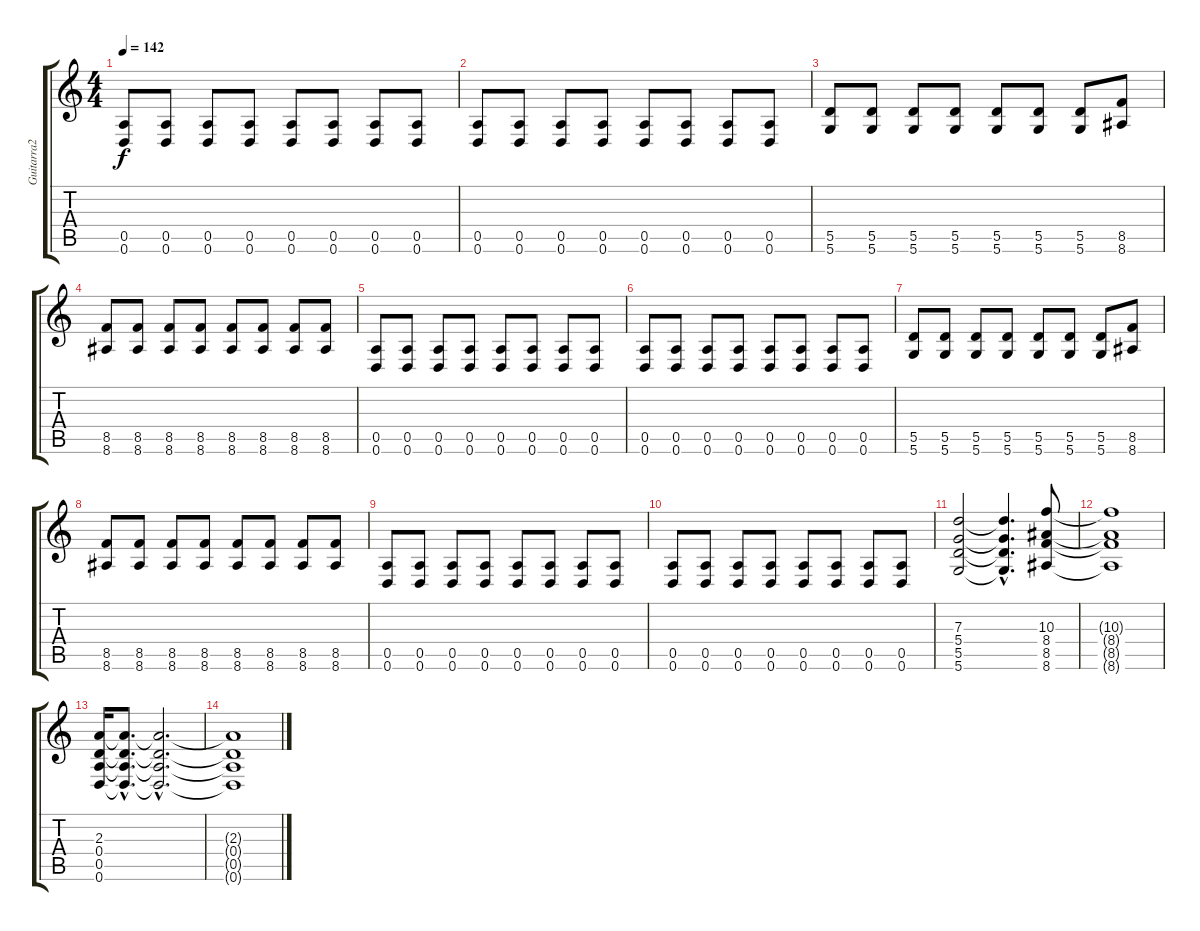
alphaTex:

\track ("Guitarra2" "Guitarra2") {instrument overdrivenguitar}
\staff {score tabs}
\tuning (E4 B3 G3 D3 A2 D2) {hide}
\ts (4 4)
\tempo 142
\clef g2
\ks c
(0.5 0.6).8{dy f} (0.5 0.6).8 (0.5 0.6).8 (0.5 0.6).8 (0.5 0.6).8 (0.5 0.6).8 (0.5 0.6).8 (0.5 0.6).8 |
(0.5 0.6).8 (0.5 0.6).8 (0.5 0.6).8 (0.5 0.6).8 (0.5 0.6).8 (0.5 0.6).8 (0.5 0.6).8 (0.5 0.6).8 |
(5.5 5.6).8{volume 11} (5.5 5.6).8 (5.5 5.6).8 (5.5 5.6).8 (5.5 5.6).8 (5.5 5.6).8 (5.5 5.6).8 (8.5 8.6).8 |
(8.5 8.6).8 (8.5 8.6).8 (8.5 8.6).8 (8.5 8.6).8 (8.5 8.6).8 (8.5 8.6).8 (8.5 8.6).8 (8.5 8.6).8 |
(0.5 0.6).8 (0.5 0.6).8 (0.5 0.6).8 (0.5 0.6).8 (0.5 0.6).8 (0.5 0.6).8 (0.5 0.6).8 (0.5 0.6).8 |
(0.5 0.6).8 (0.5 0.6).8 (0.5 0.6).8 (0.5 0.6).8 (0.5 0.6).8 (0.5 0.6).8 (0.5 0.6).8 (0.5 0.6).8 |
(5.5 5.6).8{volume 11} (5.5 5.6).8 (5.5 5.6).8 (5.5 5.6).8 (5.5 5.6).8 (5.5 5.6).8 (5.5 5.6).8 (8.5 8.6).8 |
(8.5 8.6).8 (8.5 8.6).8 (8.5 8.6).8 (8.5 8.6).8 (8.5 8.6).8 (8.5 8.6).8 (8.5 8.6).8 (8.5 8.6).8 |
(0.5 0.6).8 (0.5 0.6).8 (0.5 0.6).8 (0.5 0.6).8 (0.5 0.6).8 (0.5 0.6).8 (0.5 0.6).8 (0.5 0.6).8 |
(0.5 0.6).8 (0.5 0.6).8 (0.5 0.6).8 (0.5 0.6).8 (0.5 0.6).8 (0.5 0.6).8 (0.5 0.6).8 (0.5 0.6).8 |
(7.3 5.4 5.5 5.6).2{volume 6} (7.3{hac t} 5.4{hac t} 5.5{hac t} 5.6{hac t}).4{d} (10.3 8.4 8.5 8.6).8{volume 11} |
(10.3{t} 8.4{t} 8.5{t} 8.6{t}).1{volume 6} |
(2.3 0.4 0.5 0.6).16{volume 11} (2.3{hac t} 0.4{hac t} 0.5{hac t} 0.6{hac t}).8{d volume 0} (2.3{hac t} 0.4{hac t} 0.5{hac t} 0.6{hac t}).2{d} |
(2.3{t} 0.4{t} 0.5{t} 0.6{t}).1
